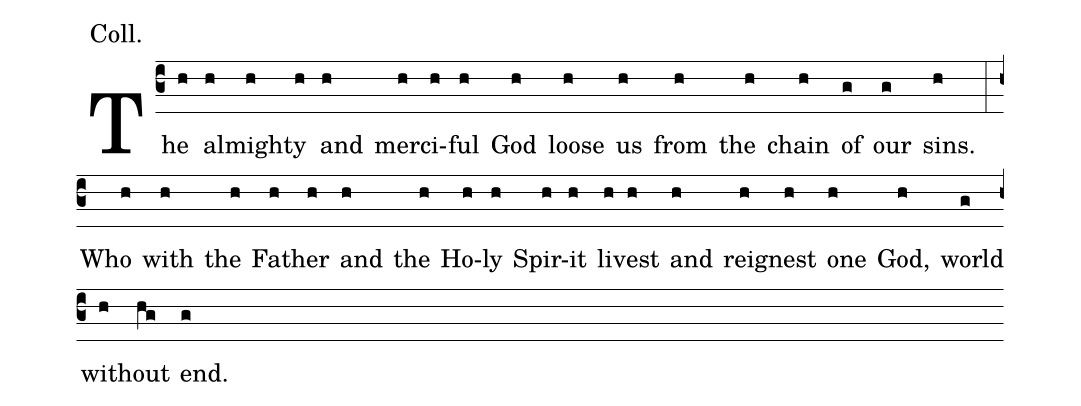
annotation: Coll.;
%%
(c3) The(h) al(h)migh(h)ty(h) and(h) mer(h)ci(h)ful(h) God(h) loose(h) us(h) from(h) the(h) chain(h) of(g) our(g) sins.(h) (:) Who(h) with(h) the(h) Fa(h)ther(h) and(h) the(h) Ho(h)ly(h) Spir(h)it(h) liv(h)est(h) and(h) reign(h)est(h) one(h) God,(h) world(g) with(h)out(hg) end.(g)
